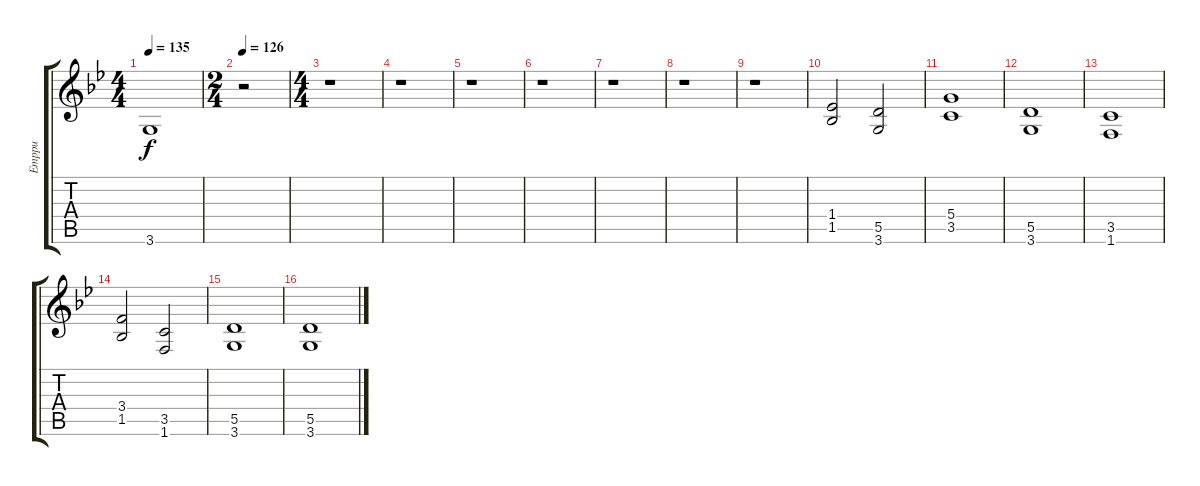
\track ("Emppu" "Emppu") {instrument distortionguitar}
\staff {score tabs}
\tuning (E4 B3 G3 D3 A2 E2) {hide}
\ts (4 4)
\tempo 135
\clef g2
\ks gminor
3.6{t}.1{dy f} |
\ts (2 4)
\tempo 126
r.2 |
\ts (4 4)
r.1 |
r.1 |
r.1 |
r.1 |
r.1 |
r.1 |
r.1 |
(1.4 1.5).2 (5.5 3.6).2 |
(5.4 3.5).1 |
(5.5 3.6).1 |
(3.5 1.6).1 |
(3.4 1.5).2 (3.5 1.6).2 |
(5.5 3.6).1 |
(5.5 3.6).1
